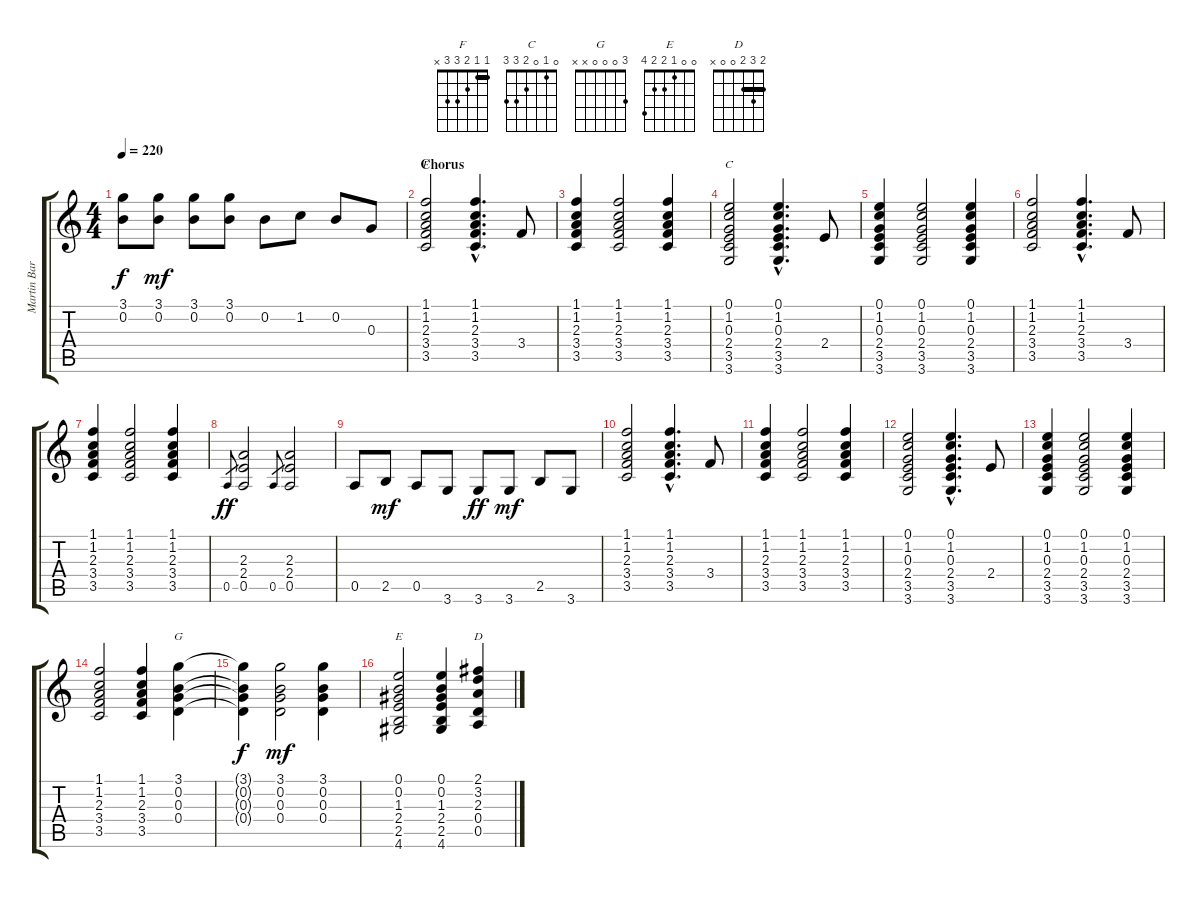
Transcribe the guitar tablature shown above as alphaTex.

\track ("Martin Barre (Acoustic Guitar)" "Martin Bar") {instrument acousticguitarsteel}
\staff {score tabs}
\tuning (E4 B3 G3 D3 A2 E2) {hide}
\chord ("F" 1 1 2 3 3 x) {barre 1}
\chord ("C" 0 1 0 2 3 3)
\chord ("G" 3 0 0 0 x x)
\chord ("E" 0 0 1 2 2 4)
\chord ("D" 2 3 2 0 0 x) {barre 2}
\ts (4 4)
\tempo 220
\clef g2
\ks c
(3.1{t} 0.2{t}).8{dy f} (3.1 0.2).8{dy mf} (3.1 0.2).8 (3.1 0.2).8 0.2.8 1.2.8 0.2.8 0.3.8 |
\section ("" "Chorus")
(1.1 1.2 2.3 3.4 3.5).2{ch "F"} (1.1{hac} 1.2{hac} 2.3{hac} 3.4{hac} 3.5{hac}).4{d} 3.4.8 |
(1.1 1.2 2.3 3.4 3.5).4 (1.1 1.2 2.3 3.4 3.5).2 (1.1 1.2 2.3 3.4 3.5).4 |
(0.1 1.2 0.3 2.4 3.5 3.6).2{ch "C"} (0.1{hac} 1.2{hac} 0.3{hac} 2.4{hac} 3.5{hac} 3.6{hac}).4{d} 2.4.8 |
(0.1 1.2 0.3 2.4 3.5 3.6).4 (0.1 1.2 0.3 2.4 3.5 3.6).2 (0.1 1.2 0.3 2.4 3.5 3.6).4 |
(1.1 1.2 2.3 3.4 3.5).2 (1.1{hac} 1.2{hac} 2.3{hac} 3.4{hac} 3.5{hac}).4{d} 3.4.8 |
(1.1 1.2 2.3 3.4 3.5).4 (1.1 1.2 2.3 3.4 3.5).2 (1.1 1.2 2.3 3.4 3.5).4 |
0.5.8{gr dy ff} (2.3 2.4 0.5).2 0.5.8{gr} (2.3 2.4 0.5).2 |
0.5.8 2.5.8{dy mf} 0.5.8 3.6.8 3.6.8{dy ff} 3.6.8{dy mf} 2.5.8 3.6.8 |
(1.1 1.2 2.3 3.4 3.5).2 (1.1{hac} 1.2{hac} 2.3{hac} 3.4{hac} 3.5{hac}).4{d} 3.4.8 |
(1.1 1.2 2.3 3.4 3.5).4 (1.1 1.2 2.3 3.4 3.5).2 (1.1 1.2 2.3 3.4 3.5).4 |
(0.1 1.2 0.3 2.4 3.5 3.6).2 (0.1{hac} 1.2{hac} 0.3{hac} 2.4{hac} 3.5{hac} 3.6{hac}).4{d} 2.4.8 |
(0.1 1.2 0.3 2.4 3.5 3.6).4 (0.1 1.2 0.3 2.4 3.5 3.6).2 (0.1 1.2 0.3 2.4 3.5 3.6).4 |
(1.1 1.2 2.3 3.4 3.5).2 (1.1 1.2 2.3 3.4 3.5).4 (3.1 0.2 0.3 0.4).4{ch "G"} |
(3.1{t} 0.2{t} 0.3{t} 0.4{t}).4{dy f} (3.1 0.2 0.3 0.4).2{dy mf} (3.1 0.2 0.3 0.4).4 |
(0.1 0.2 1.3 2.4 2.5 4.6).2{ch "E"} (0.1 0.2 1.3 2.4 2.5 4.6).4 (2.1 3.2 2.3 0.4 0.5).4{ch "D"}
